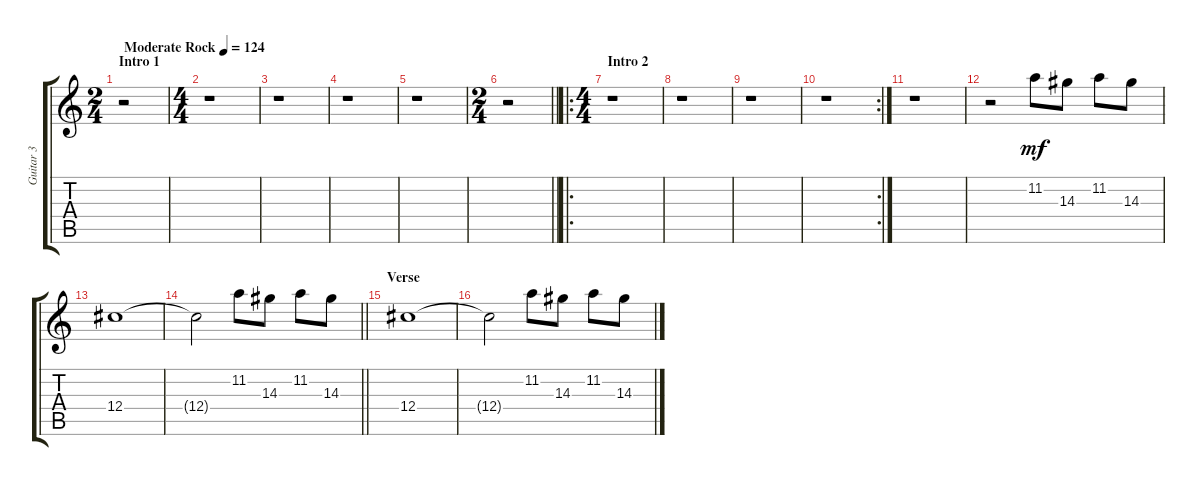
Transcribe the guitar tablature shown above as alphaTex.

\track ("Guitar 3" "Guitar 3") {instrument overdrivenguitar}
\staff {score tabs}
\tuning (Eb4 Bb3 Gb3 Db3 Ab2 Db2) {hide}
\ts (2 4)
\section ("" "Intro 1")
\tempo (124 "Moderate Rock")
\clef g2
\ks c
r.2{dy mf instrument overdrivenguitar} |
\ts (4 4)
r.1 |
r.1 |
r.1 |
r.1 |
\ts (2 4)
\barLineRight lightlight
r.2 |
\ro
\ts (4 4)
\section ("" "Intro 2")
r.1 |
r.1 |
r.1 |
\rc 2
r.1 |
r.1 |
r.2 11.2.8 14.3.8 11.2.8 14.3.8 |
12.4.1 |
\barLineRight lightlight
12.4{t}.2 11.2.8 14.3.8 11.2.8 14.3.8 |
\section ("" "Verse")
12.4.1 |
12.4{t}.2 11.2.8 14.3.8 11.2.8 14.3.8
